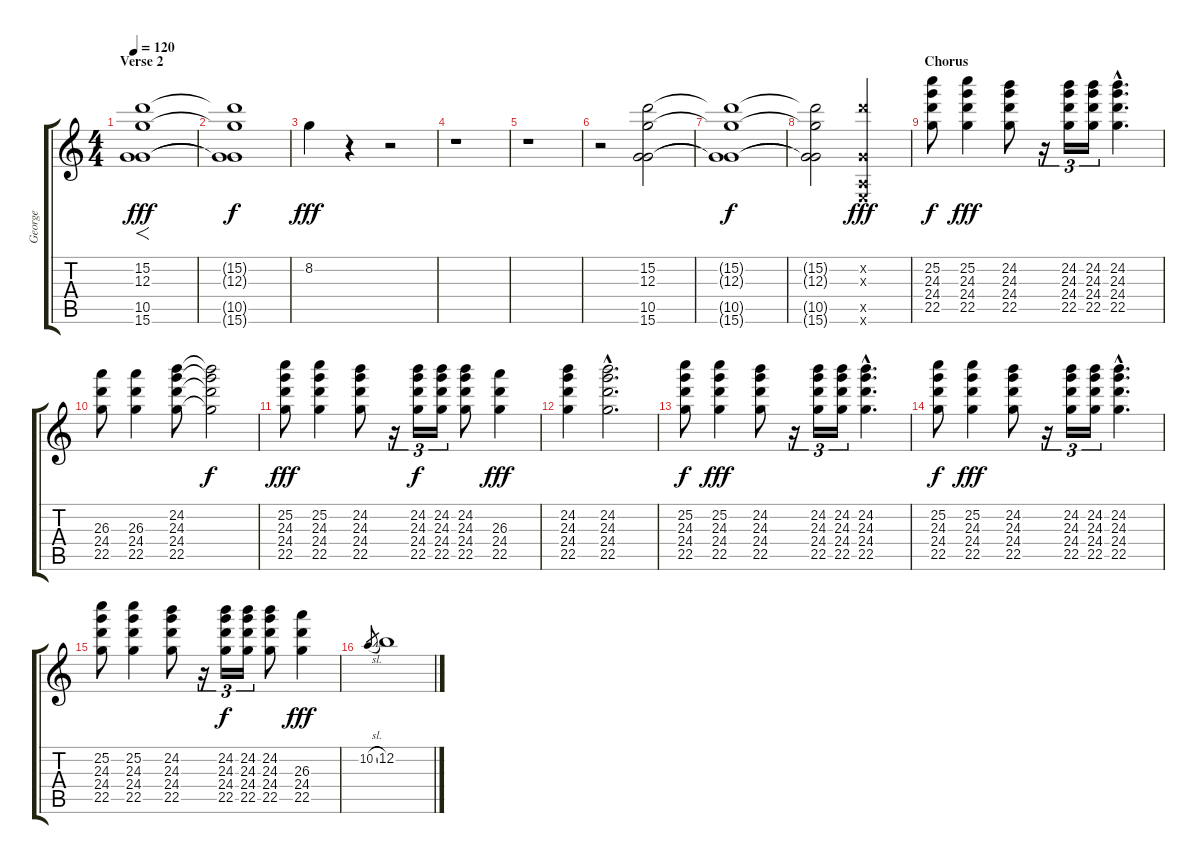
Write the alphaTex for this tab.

\track ("George" "George") {instrument overdrivenguitar}
\staff {score tabs}
\tuning (E4 B3 G3 D3 A2 E2) {hide}
\ts (4 4)
\section ("" "Verse 2")
\tempo 120
\clef g2
\ks c
(15.2 12.3 10.5 15.6).1{f dy fff volume 16} |
(15.2{t} 12.3{t} 10.5{t} 15.6{t}).1{dy f} |
8.2.4{dy fff} r.4 r.2 |
r.1 |
r.1 |
r.2 (15.2 12.3 10.5 15.6).2 |
(15.2{t} 12.3{t} 10.5{t} 15.6{t}).1{dy f} |
(15.2{t} 12.3{t} 10.5{t} 15.6{t}).2 (15.2{x} 0.3{x} 0.5{x} 0.6{x}).2{dy fff} |
\section ("" "Chorus")
(25.2 24.3 24.4 22.5).8{dy f volume 12} (25.2 24.3 24.4 22.5).4{dy fff} (24.2 24.3 24.4 22.5).8 r.16{tu (3 2)} (24.2 24.3 24.4 22.5).16{tu (3 2)} (24.2 24.3 24.4 22.5).16{tu (3 2)} (24.2{hac} 24.3{hac} 24.4{hac} 22.5{hac}).4{d} |
(26.3 24.4 22.5).8 (26.3 24.4 22.5).4 (24.2 24.3 24.4 22.5).8 (24.2{t} 24.3{t} 24.4{t} 22.5{t}).2{dy f} |
(25.2 24.3 24.4 22.5).8{dy fff} (25.2 24.3 24.4 22.5).4 (24.2 24.3 24.4 22.5).8 r.16{tu (3 2)} (24.2 24.3 24.4 22.5).16{tu (3 2) dy f} (24.2 24.3 24.4 22.5).16{tu (3 2)} (24.2 24.3 24.4 22.5).8 (26.3 24.4 22.5).4{dy fff} |
(24.2 24.3 24.4 22.5).4 (24.2{hac} 24.3{hac} 24.4{hac} 22.5{hac}).2{d} |
(25.2 24.3 24.4 22.5).8{dy f} (25.2 24.3 24.4 22.5).4{dy fff} (24.2 24.3 24.4 22.5).8 r.16{tu (3 2)} (24.2 24.3 24.4 22.5).16{tu (3 2)} (24.2 24.3 24.4 22.5).16{tu (3 2)} (24.2{hac} 24.3{hac} 24.4{hac} 22.5{hac}).4{d} |
(25.2 24.3 24.4 22.5).8{dy f} (25.2 24.3 24.4 22.5).4{dy fff} (24.2 24.3 24.4 22.5).8 r.16{tu (3 2)} (24.2 24.3 24.4 22.5).16{tu (3 2)} (24.2 24.3 24.4 22.5).16{tu (3 2)} (24.2{hac} 24.3{hac} 24.4{hac} 22.5{hac}).4{d} |
(25.2 24.3 24.4 22.5).8 (25.2 24.3 24.4 22.5).4 (24.2 24.3 24.4 22.5).8 r.16{tu (3 2)} (24.2 24.3 24.4 22.5).16{tu (3 2) dy f} (24.2 24.3 24.4 22.5).16{tu (3 2)} (24.2 24.3 24.4 22.5).8 (26.3 24.4 22.5).4{dy fff} |
10.2{sl}.8{gr} 12.2.1
